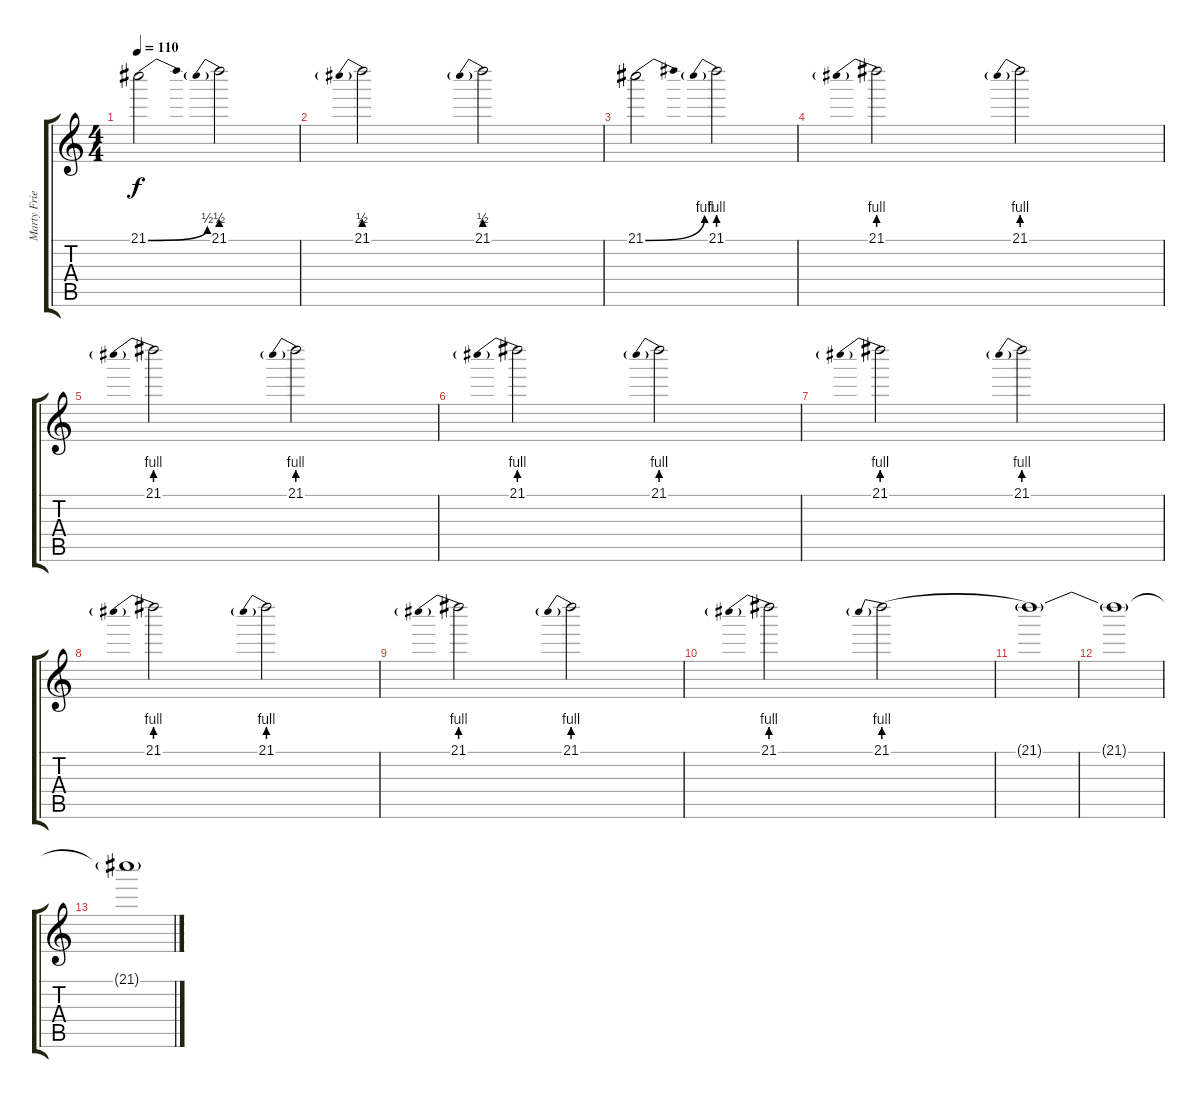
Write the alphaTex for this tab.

\track ("Marty Friedman" "Marty Frie") {instrument overdrivenguitar}
\staff {score tabs}
\tuning (E4 B3 G3 D3 A2 E2) {hide}
\ts (4 4)
\tempo 110
\clef g2
\ks c
21.1{be (bend 0 0 60 2)}.2{dy f} 21.1{be (prebend 0 2 60 2)}.2 |
21.1{be (prebend 0 2 60 2)}.2 21.1{be (prebend 0 2 60 2)}.2 |
21.1{be (bend 0 0 60 4)}.2 21.1{be (prebend 0 4 60 4)}.2 |
21.1{be (prebend 0 4 60 4)}.2 21.1{be (prebend 0 4 60 4)}.2 |
21.1{be (prebend 0 4 60 4)}.2 21.1{be (prebend 0 4 60 4)}.2 |
21.1{be (prebend 0 4 60 4)}.2 21.1{be (prebend 0 4 60 4)}.2 |
21.1{be (prebend 0 4 60 4)}.2 21.1{be (prebend 0 4 60 4)}.2 |
21.1{be (prebend 0 4 60 4)}.2 21.1{be (prebend 0 4 60 4)}.2 |
21.1{be (prebend 0 4 60 4)}.2 21.1{be (prebend 0 4 60 4)}.2 |
21.1{be (prebend 0 4 60 4)}.2 21.1{be (prebend 0 4 60 4)}.2 |
21.1{t}.1 |
21.1{t}.1 |
21.1{t}.1
